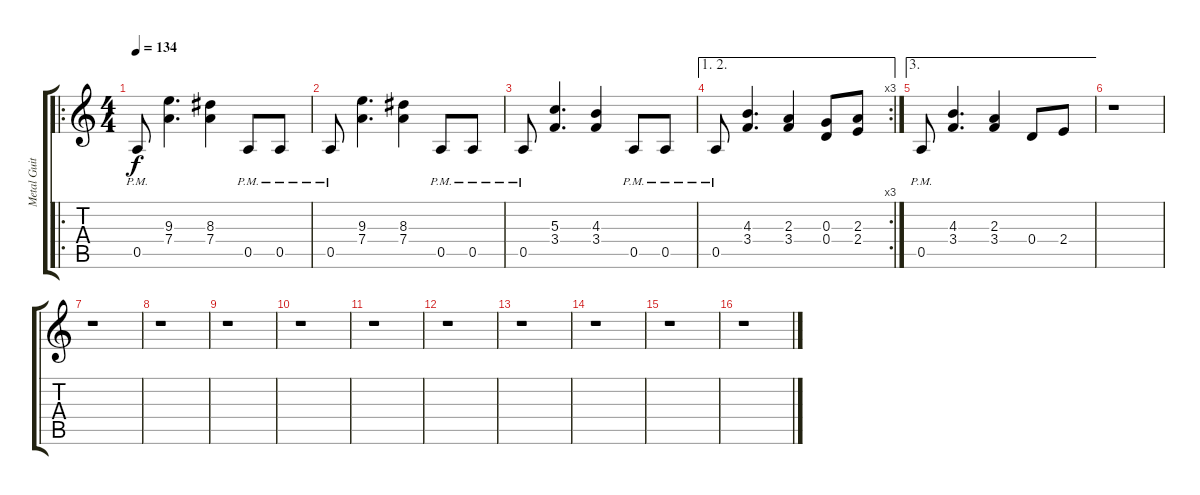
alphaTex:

\track ("Metal Guitar 2" "Metal Guit") {instrument distortionguitar}
\staff {score tabs}
\tuning (E4 B3 G3 D3 A2 E2) {hide}
\ro
\ts (4 4)
\tempo 134
\clef g2
\ks c
0.5{pm}.8{dy f} (9.3 7.4).4{d} (8.3 7.4).4 0.5{pm}.8 0.5{pm}.8 |
0.5{pm}.8 (9.3 7.4).4{d} (8.3 7.4).4 0.5{pm}.8 0.5{pm}.8 |
0.5{pm}.8 (5.3 3.4).4{d} (4.3 3.4).4 0.5{pm}.8 0.5{pm}.8 |
\ae (1 2)
\rc 3
0.5{pm}.8 (4.3 3.4).4{d} (2.3 3.4).4 (0.3 0.4).8 (2.3 2.4).8 |
\ae 3
0.5{pm}.8 (4.3 3.4).4{d} (2.3 3.4).4 0.4.8 2.4.8 |
r.1 |
r.1 |
r.1 |
r.1 |
r.1 |
r.1 |
r.1 |
r.1 |
r.1 |
r.1 |
r.1
